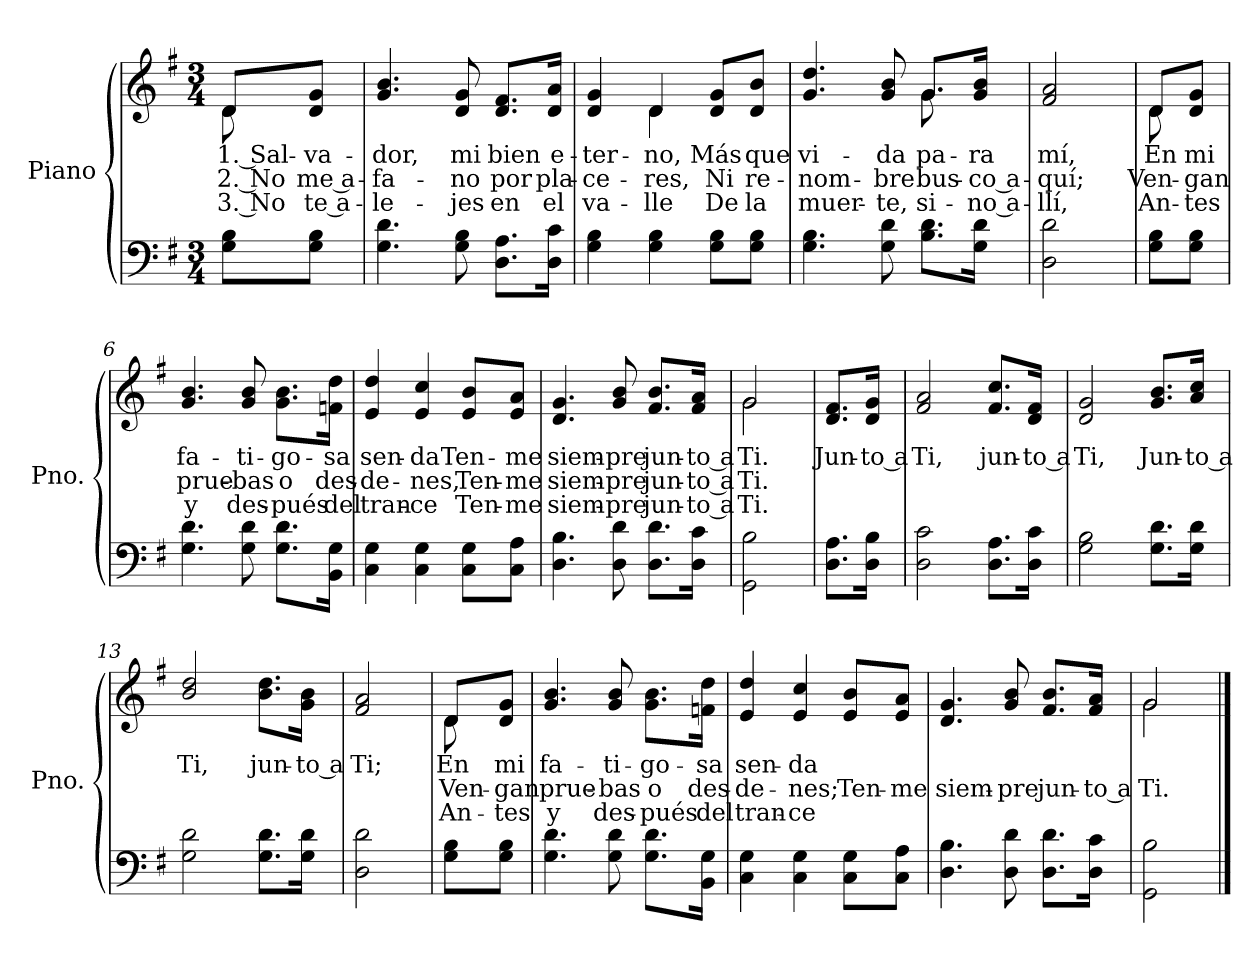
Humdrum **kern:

**kern	**kern	**text	**text	**text
*part1	*part1	*part1	*part1	*part1
*staff2	*staff1	*staff1	*staff1	*staff1
*I"Piano	*	*	*	*
*I'Pno.	*	*	*	*
*stria5	*stria5	*	*	*
*clefF4	*clefG2	*	*	*
*k[f#]	*k[f#]	*	*	*
*M3/4	*M3/4	*	*	*
=	=	=	=	=
!	!	!LO:LY:b	!LO:LY:b	!LO:LY:b
*	*^	*	*	*
8G\ 8B\L	8d/L	8d\	1. Sal-	2. No	3. No
!	!	!	!LO:LY:b	!LO:LY:b	!LO:LY:b
8G\ 8B\J	8d/ 8g/J	8ryy	-va-	me a-	te a-
=1	=1	=1	=1	=1	=1
!	!	!	!LO:LY:b	!LO:LY:b	!LO:LY:b
*	*v	*v	*	*	*
4.G\ 4.d\	4.g/ 4.b/	-dor,	-fa-	-le-
!	!	!LO:LY:b	!LO:LY:b	!LO:LY:b
8G\ 8B\	8d/ 8g/	mi	-no	-jes
!	!	!LO:LY:b	!LO:LY:b	!LO:LY:b
8.D\ 8.A\L	8.d/ 8.f#/L	bien	por	en
!	!	!LO:LY:b	!LO:LY:b	!LO:LY:b
16D\ 16c\Jk	16d/ 16a/Jk	e-	pla-	el
=2	=2	=2	=2	=2
!	!	!LO:LY:b	!LO:LY:b	!LO:LY:b
*	*^	*	*	*
4G\ 4B\	4d/ 4g/	4ryy	-ter-	-ce-	va-
!	!	!	!LO:LY:b	!LO:LY:b	!LO:LY:b
4G\ 4B\	4d/	4d\	-no,	-res,	-lle
!	!	!	!LO:LY:b	!LO:LY:b	!LO:LY:b
8G\ 8B\L	8d/ 8g/L	4ryy	Más	Ni	De
!	!	!	!LO:LY:b	!LO:LY:b	!LO:LY:b
8G\ 8B\J	8d/ 8b/J	.	que	re-	la
=3	=3	=3	=3	=3	=3
!	!	!	!LO:LY:b	!LO:LY:b	!LO:LY:b
4.G\ 4.B\	4.g/ 4.dd/	2ryy	vi-	-nom-	muer-
!	!	!	!LO:LY:b	!LO:LY:b	!LO:LY:b
8G\ 8d\	8g/ 8b/	.	-da	-bre	-te,
!	!	!	!LO:LY:b	!LO:LY:b	!LO:LY:b
8.B\ 8.d\L	8.g/L	8.g\	pa-	bus-	si-
!	!	!	!LO:LY:b	!LO:LY:b	!LO:LY:b
16G\ 16d\Jk	16g/ 16b/Jk	16ryy	-ra	-co a-	-no a-
=4	=4	=4	=4	=4	=4
!	!	!	!LO:LY:b	!LO:LY:b	!LO:LY:b
*	*v	*v	*	*	*
2D\ 2d\	2f#/ 2a/	mí,	-quí;	-llí,
!!LO:LB:g=z
=5	=5	=5	=5	=5
!	!	!LO:LY:b	!LO:LY:b	!LO:LY:b
*	*^	*	*	*
8G\ 8B\L	8d/L	8d\	En	Ven-	An-
!	!	!	!LO:LY:b	!LO:LY:b	!LO:LY:b
8G\ 8B\J	8d/ 8g/J	8ryy	mi	-gan	-tes
=6	=6	=6	=6	=6	=6
!	!	!	!LO:LY:b	!LO:LY:b	!LO:LY:b
*	*v	*v	*	*	*
4.G\ 4.d\	4.g/ 4.b/	fa-	prue-	y
!	!	!LO:LY:b	!LO:LY:b	!LO:LY:b
8G\ 8d\	8g/ 8b/	-ti-	-bas	des-
!	!	!LO:LY:b	!LO:LY:b	!LO:LY:b
8.G\ 8.d\L	8.g\ 8.b\L	-go-	o	-pués
!	!	!LO:LY:b	!LO:LY:b	!LO:LY:b
16BB\ 16G\Jk	16fn\ 16dd\Jk	-sa	des-	del
=7	=7	=7	=7	=7
!	!	!LO:LY:b	!LO:LY:b	!LO:LY:b
4C\ 4G\	4e/ 4dd/	sen-	-de-	tran-
!	!	!LO:LY:b	!LO:LY:b	!LO:LY:b
4C\ 4G\	4e/ 4cc/	-da	-nes,	-ce
!	!	!LO:LY:b	!LO:LY:b	!LO:LY:b
8C\ 8G\L	8e/ 8b/L	Ten-	Ten-	Ten-
!	!	!LO:LY:b	!LO:LY:b	!LO:LY:b
8C\ 8A\J	8e/ 8a/J	-me	-me	-me
=8	=8	=8	=8	=8
!	!	!LO:LY:b	!LO:LY:b	!LO:LY:b
4.D\ 4.B\	4.d/ 4.g/	siem-	siem-	siem-
!	!	!LO:LY:b	!LO:LY:b	!LO:LY:b
8D\ 8d\	8g/ 8b/	-pre	-pre	-pre
!	!	!LO:LY:b	!LO:LY:b	!LO:LY:b
8.D\ 8.d\L	8.f#/ 8.b/L	jun-	jun-	jun-
!	!	!LO:LY:b	!LO:LY:b	!LO:LY:b
16D\ 16c\Jk	16f#/ 16a/Jk	-to a	-to a	-to a
=9	=9	=9	=9	=9
!	!	!LO:LY:b	!LO:LY:b	!LO:LY:b
*	*^	*	*	*
2GG\ 2B\	2g/	2g\	Ti.	Ti.	Ti.
!!LO:LB:g=z
=10	=10	=10	=10	=10	=10
!	!LO:TX:a:t=Coro	!	!	!	!
!	!	!	!LO:LY:b	!	!
*	*v	*v	*	*	*
8.D\ 8.A\L	8.d/ 8.f#/L	Jun-	.	.
!	!	!LO:LY:b	!	!
16D\ 16B\Jk	16d/ 16g/Jk	-to a	.	.
=11	=11	=11	=11	=11
!	!	!LO:LY:b	!	!
2D\ 2c\	2f#/ 2a/	Ti,	.	.
!	!	!LO:LY:b	!	!
8.D\ 8.A\L	8.f#/ 8.cc/L	jun-	.	.
!	!	!LO:LY:b	!	!
16D\ 16c\Jk	16d/ 16f#/Jk	-to a	.	.
=12	=12	=12	=12	=12
!	!	!LO:LY:b	!	!
2G\ 2B\	2d/ 2g/	Ti,	.	.
!	!	!LO:LY:b	!	!
8.G\ 8.d\L	8.g/ 8.b/L	Jun-	.	.
!	!	!LO:LY:b	!	!
16G\ 16d\Jk	16a/ 16cc/Jk	-to a	.	.
=13	=13	=13	=13	=13
!	!	!LO:LY:b	!	!
2G\ 2d\	2b/ 2dd/	Ti,	.	.
!	!	!LO:LY:b	!	!
8.G\ 8.d\L	8.b\ 8.dd\L	jun-	.	.
!	!	!LO:LY:b	!	!
16G\ 16d\Jk	16g\ 16b\Jk	-to a	.	.
=14	=14	=14	=14	=14
!	!	!LO:LY:b	!	!
2D\ 2d\	2f#/ 2a/	Ti;	.	.
!!LO:LB:g=z
=15	=15	=15	=15	=15
!	!	!LO:LY:b	!LO:LY:b	!LO:LY:b
*	*^	*	*	*
8G\ 8B\L	8d/L	8d\	En	Ven-	An-
!	!	!	!LO:LY:b	!LO:LY:b	!LO:LY:b
8G\ 8B\J	8d/ 8g/J	8ryy	mi	-gan	-tes
=16	=16	=16	=16	=16	=16
!	!	!	!LO:LY:b	!LO:LY:b	!LO:LY:b
*	*v	*v	*	*	*
4.G\ 4.d\	4.g/ 4.b/	fa-	prue-	y
!	!	!LO:LY:b	!LO:LY:b	!LO:LY:b
8G\ 8d\	8g/ 8b/	-ti-	-bas	des-
!	!	!LO:LY:b	!LO:LY:b	!LO:LY:b
8.G\ 8.d\L	8.g\ 8.b\L	-go-	o	-pués
!	!	!LO:LY:b	!LO:LY:b	!LO:LY:b
16BB\ 16G\Jk	16fn\ 16dd\Jk	-sa	des-	del
=17	=17	=17	=17	=17
!	!	!LO:LY:b	!LO:LY:b	!LO:LY:b
4C\ 4G\	4e/ 4dd/	sen-	-de-	tran-
!	!	!LO:LY:b	!LO:LY:b	!LO:LY:b
4C\ 4G\	4e/ 4cc/	-da	-nes;	-ce
!	!	!	!LO:LY:b	!
8C\ 8G\L	8e/ 8b/L	.	Ten-	.
!	!	!	!LO:LY:b	!
8C\ 8A\J	8e/ 8a/J	.	-me	.
=18	=18	=18	=18	=18
!	!	!	!LO:LY:b	!
4.D\ 4.B\	4.d/ 4.g/	.	siem-	.
!	!	!	!LO:LY:b	!
8D\ 8d\	8g/ 8b/	.	-pre	.
!	!	!	!LO:LY:b	!
8.D\ 8.d\L	8.f#/ 8.b/L	.	jun-	.
!	!	!	!LO:LY:b	!
16D\ 16c\Jk	16f#/ 16a/Jk	.	-to a	.
=19	=19	=19	=19	=19
!	!	!	!LO:LY:b	!
*	*^	*	*	*
2GG\ 2B\	2g/	2g\	.	Ti.	.
*	*v	*v	*	*	*
==	==	==	==	==
*-	*-	*-	*-	*-
